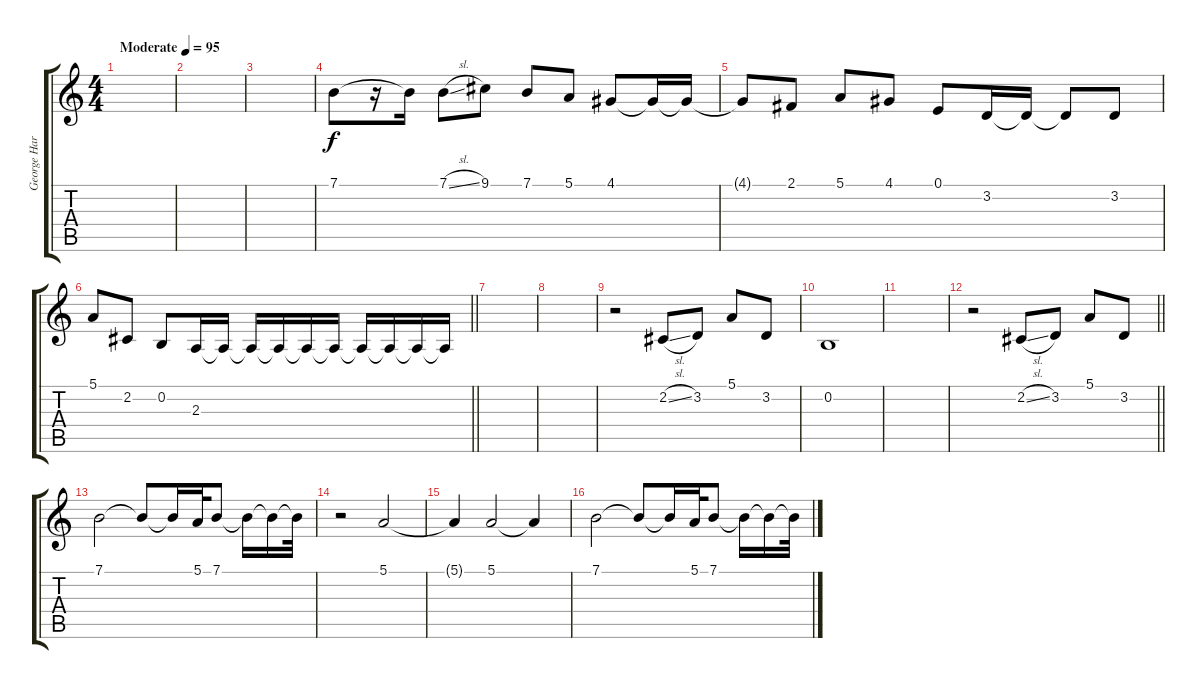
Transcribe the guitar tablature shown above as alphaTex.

\track ("George Harrison Sitar" "George Har") {instrument sitar}
\staff {score tabs}
\tuning (E4 B3 G3 D3 A2 E2) {hide}
\ts (4 4)
\section ("" "")
\tempo (95 "Moderate")
\clef g2
\ks c
|
|
|
7.1.8 r.16 7.1{t}.16 7.1{sl}.8 9.1.8 7.1.8 5.1.8 4.1.8 4.1{t}.16 4.1{t}.16 |
4.1{t}.8 2.1.8 5.1.8 4.1.8 0.1.8 3.2.16 3.2{t}.16 3.2{t}.8 3.2.8 |
\barLineRight lightlight
5.1.8 2.2.8 0.2.8 2.3.16 2.3{t}.16 2.3{t}.16 2.3{t}.16 2.3{t}.16 2.3{t}.16 2.3{t}.16 2.3{t}.16 2.3{t}.16 2.3{t}.16 |
|
|
r.2 2.2{sl}.8 3.2.8 5.1.8 3.2.8 |
0.2.1 |
|
\barLineRight lightlight
r.2 2.2{sl}.8 3.2.8 5.1.8 3.2.8 |
7.1.2 7.1{t}.8 7.1{t}.16 5.1.32 7.1.8 7.1{t}.16 7.1{t}.16 7.1{t}.32 |
r.2 5.1.2 |
5.1{t}.4 5.1.2 5.1{t}.4 |
7.1.2 7.1{t}.8 7.1{t}.16 5.1.32 7.1.8 7.1{t}.16 7.1{t}.16 7.1{t}.32
